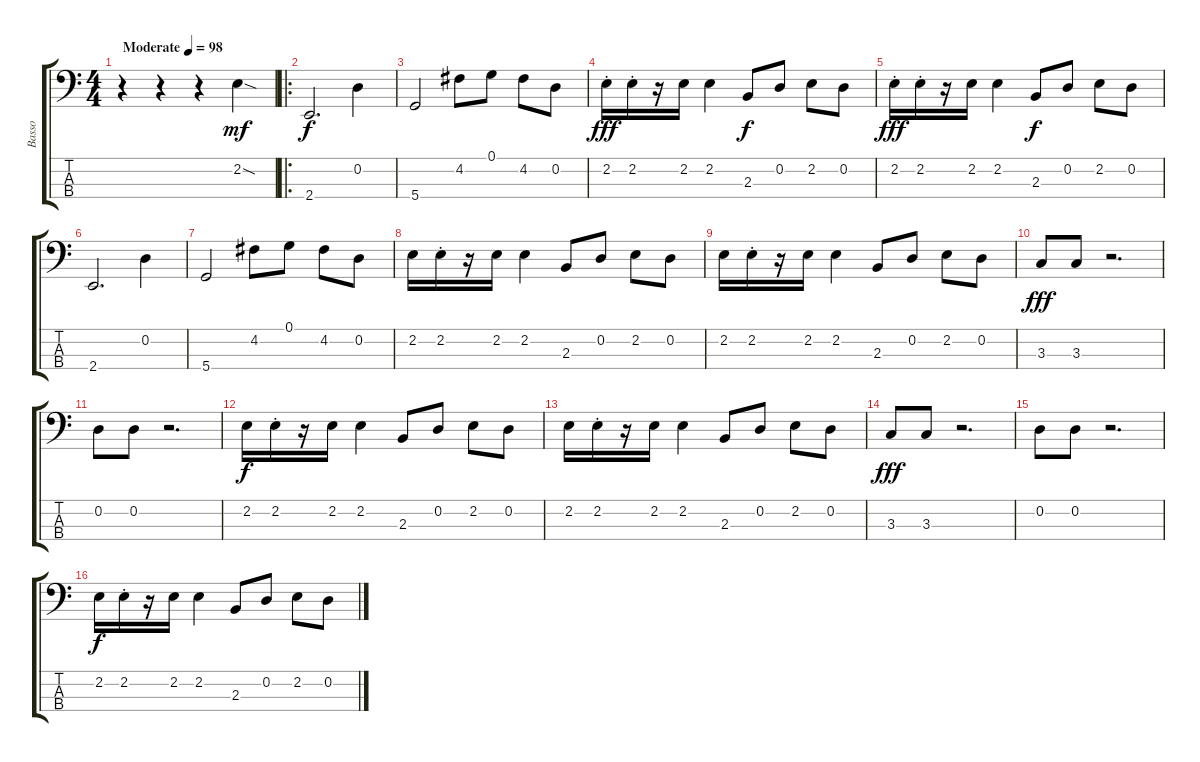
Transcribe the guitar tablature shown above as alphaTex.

\track ("Basso" "Basso") {instrument electricbassfinger}
\staff {score tabs}
\tuning (G2 D2 A1 D1) {hide}
\ts (4 4)
\tempo (98 "Moderate")
\clef f4
\ks c
r.4{dy mf instrument electricbassfinger} r.4 r.4 2.2{sod}.4 |
\ro
2.4.2{d dy f} 0.2.4 |
5.4.2 4.2.8 0.1.8 4.2.8 0.2.8 |
2.2{st}.16{dy fff} 2.2{st}.16 r.16 2.2.16 2.2.4 2.3.8{dy f} 0.2.8 2.2.8 0.2.8 |
2.2{st}.16{dy fff} 2.2{st}.16 r.16 2.2.16 2.2.4 2.3.8{dy f} 0.2.8 2.2.8 0.2.8 |
2.4.2{d} 0.2.4 |
5.4.2 4.2.8 0.1.8 4.2.8 0.2.8 |
2.2.16 2.2{st}.16 r.16 2.2.16 2.2.4 2.3.8 0.2.8 2.2.8 0.2.8 |
2.2.16 2.2{st}.16 r.16 2.2.16 2.2.4 2.3.8 0.2.8 2.2.8 0.2.8 |
3.3.8{dy fff} 3.3.8 r.2{d} |
0.2.8 0.2.8 r.2{d} |
2.2.16{dy f} 2.2{st}.16 r.16 2.2.16 2.2.4 2.3.8 0.2.8 2.2.8 0.2.8 |
2.2.16 2.2{st}.16 r.16 2.2.16 2.2.4 2.3.8 0.2.8 2.2.8 0.2.8 |
3.3.8{dy fff} 3.3.8 r.2{d} |
0.2.8 0.2.8 r.2{d} |
2.2.16{dy f} 2.2{st}.16 r.16 2.2.16 2.2.4 2.3.8 0.2.8 2.2.8 0.2.8
